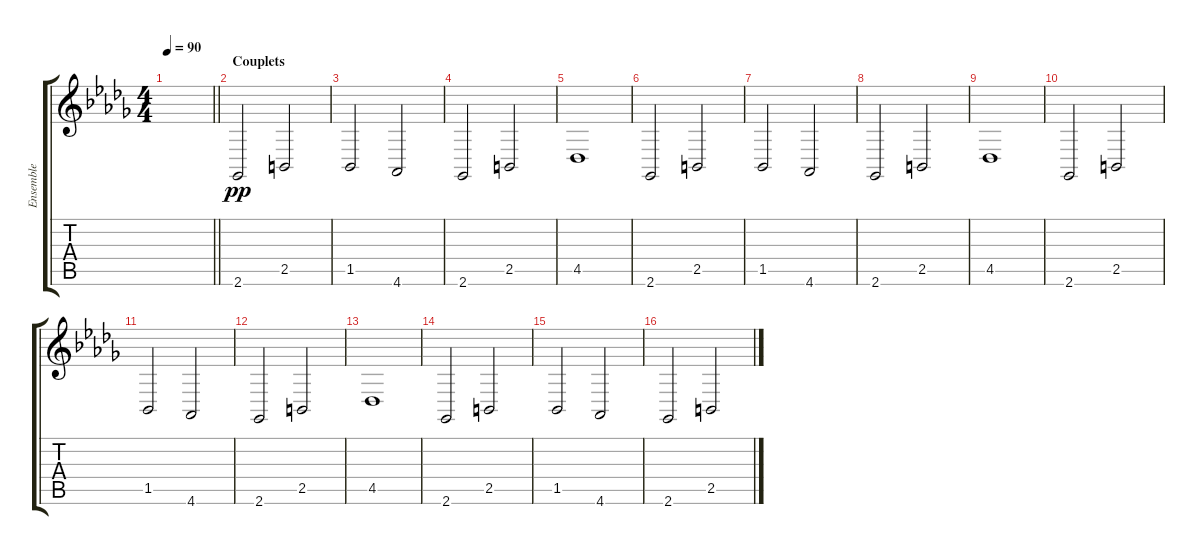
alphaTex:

\track ("Ensemble" "Ensemble") {instrument stringensemble1}
\staff {score tabs}
\tuning (E4 B3 G3 D3 A2 E2) {hide}
\ts (4 4)
\tempo 90
\clef g2
\barLineRight lightlight
\ks db
|
\section ("" "Couplets")
2.6.2{dy pp} 2.5.2 |
1.5.2 4.6.2 |
2.6.2 2.5.2 |
4.5.1 |
2.6.2 2.5.2 |
1.5.2 4.6.2 |
2.6.2 2.5.2 |
4.5.1 |
2.6.2 2.5.2 |
1.5.2 4.6.2 |
2.6.2 2.5.2 |
4.5.1 |
2.6.2 2.5.2 |
1.5.2 4.6.2 |
2.6.2 2.5.2
